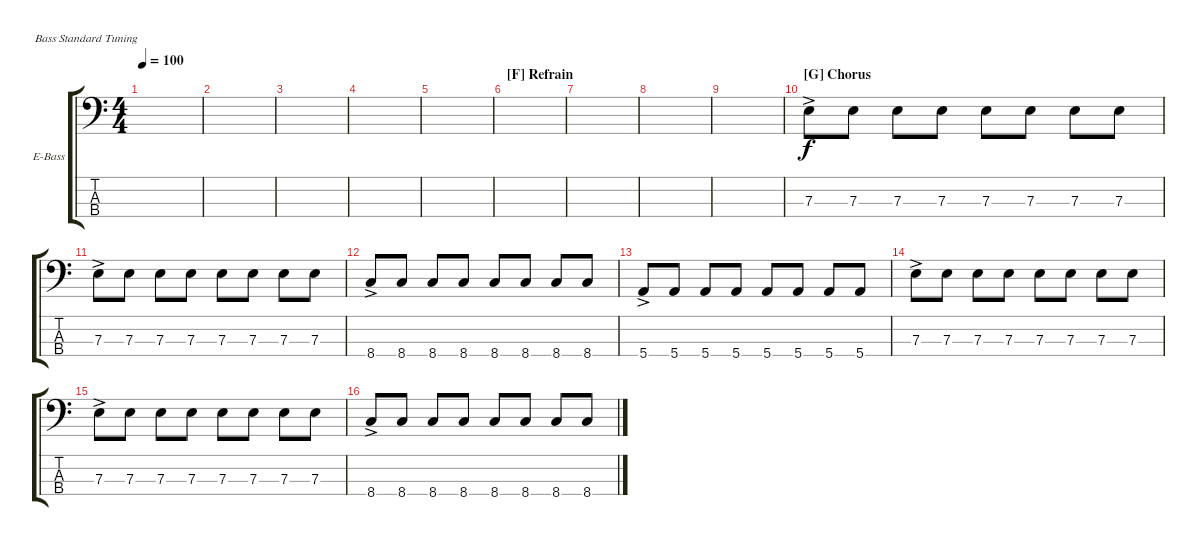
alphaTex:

\defaultSystemsLayout 4
\bracketExtendMode groupsimilarinstruments
\firstSystemTrackNameOrientation horizontal
\otherSystemsTrackNameOrientation horizontal
\track ("Electric Bass" "E-Bass") {instrument electricbassfinger}
\staff {score tabs}
\tuning (G2 D2 A1 E1)
\ts (4 4)
\tempo 100
\clef f4
\scale
0.333333
\ks c
|
\scale
0.333333 |
\scale
0.333333 |
\scale
0.333333 |
\scale
0.333333 |
\section ("F" "Refrain")
\scale
0.333333 |
\scale
0.333333 |
\scale
0.333333 |
\scale
0.333333 |
\section ("G" "Chorus")
\scale
0.333333 7.3{ac}.8 7.3.8 7.3.8 7.3.8 7.3.8 7.3.8 7.3.8 7.3.8 |
\scale
0.333333 7.3{ac}.8 7.3.8 7.3.8 7.3.8 7.3.8 7.3.8 7.3.8 7.3.8 |
\scale
0.333333 8.4{ac}.8 8.4.8 8.4.8 8.4.8 8.4.8 8.4.8 8.4.8 8.4.8 |
\scale
0.333333 5.4{ac}.8 5.4.8 5.4.8 5.4.8 5.4.8 5.4.8 5.4.8 5.4.8 |
\scale
0.333333 7.3{ac}.8 7.3.8 7.3.8 7.3.8 7.3.8 7.3.8 7.3.8 7.3.8 |
\scale
0.333333 7.3{ac}.8 7.3.8 7.3.8 7.3.8 7.3.8 7.3.8 7.3.8 7.3.8 |
\scale
0.333333 8.4{ac}.8 8.4.8 8.4.8 8.4.8 8.4.8 8.4.8 8.4.8 8.4.8
